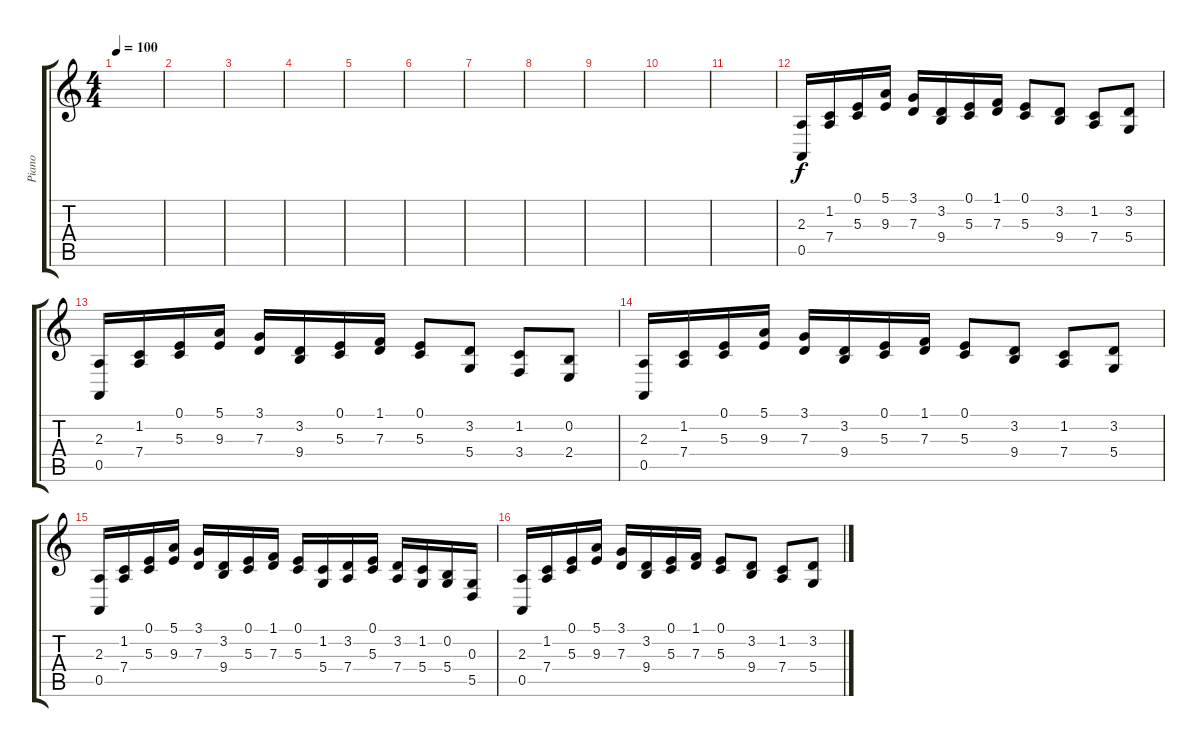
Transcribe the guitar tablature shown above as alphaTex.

\track ("Piano" "Piano") {instrument brightacousticpiano}
\staff {score tabs}
\tuning (E4 B3 G3 D3 A2 E2) {hide}
\ts (4 4)
\tempo 100
\clef g2
\ks c
|
|
|
|
|
|
|
|
|
|
|
(2.3 0.5).16{volume 16} (1.2 7.4).16 (0.1 5.3).16 (5.1 9.3).16 (3.1 7.3).16 (3.2 9.4).16 (0.1 5.3).16 (1.1 7.3).16 (0.1 5.3).8 (3.2 9.4).8 (1.2 7.4).8 (3.2 5.4).8 |
(2.3 0.5).16 (1.2 7.4).16 (0.1 5.3).16 (5.1 9.3).16 (3.1 7.3).16 (3.2 9.4).16 (0.1 5.3).16 (1.1 7.3).16 (0.1 5.3).8 (3.2 5.4).8 (1.2 3.4).8 (0.2 2.4).8 |
(2.3 0.5).16 (1.2 7.4).16 (0.1 5.3).16 (5.1 9.3).16 (3.1 7.3).16 (3.2 9.4).16 (0.1 5.3).16 (1.1 7.3).16 (0.1 5.3).8 (3.2 9.4).8 (1.2 7.4).8 (3.2 5.4).8 |
(2.3 0.5).16 (1.2 7.4).16 (0.1 5.3).16 (5.1 9.3).16 (3.1 7.3).16 (3.2 9.4).16 (0.1 5.3).16 (1.1 7.3).16 (0.1 5.3).16 (1.2 5.4).16 (3.2 7.4).16 (0.1 5.3).16 (3.2 7.4).16 (1.2 5.4).16 (0.2 5.4).16 (0.3 5.5).16 |
(2.3 0.5).16 (1.2 7.4).16 (0.1 5.3).16 (5.1 9.3).16 (3.1 7.3).16 (3.2 9.4).16 (0.1 5.3).16 (1.1 7.3).16 (0.1 5.3).8 (3.2 9.4).8 (1.2 7.4).8 (3.2 5.4).8
